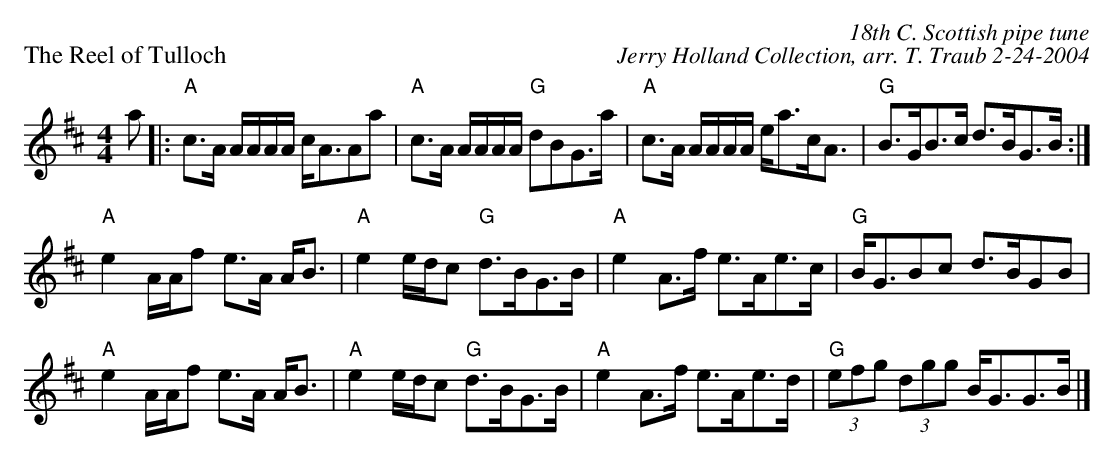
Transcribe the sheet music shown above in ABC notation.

X:1
P: The Reel of Tulloch
C: 18th C. Scottish pipe tune
C: Jerry Holland Collection, arr. T. Traub 2-24-2004
M: 4/4
K: D
L: 1/8
a|: "A"c>A A/A/A/A/ c<AAa|"A"c>A A/A/A/A/ "G"dBG>a|"A"c>A A/A/A/A/ e<ac<A|"G"B>GB>c d>BG>B :|
"A"e2 A/A/f e>A A<B|"A"e2 e/d/c "G"d>BG>B|"A"e2 A>f e>Ae>c|"G"B<GBc d>BGB|
"A"e2 A/A/f e>A A<B|"A"e2 e/d/c "G"d>BG>B|"A"e2 A>f e>Ae>d|"G"(3efg (3dgg B<GG>B |]
